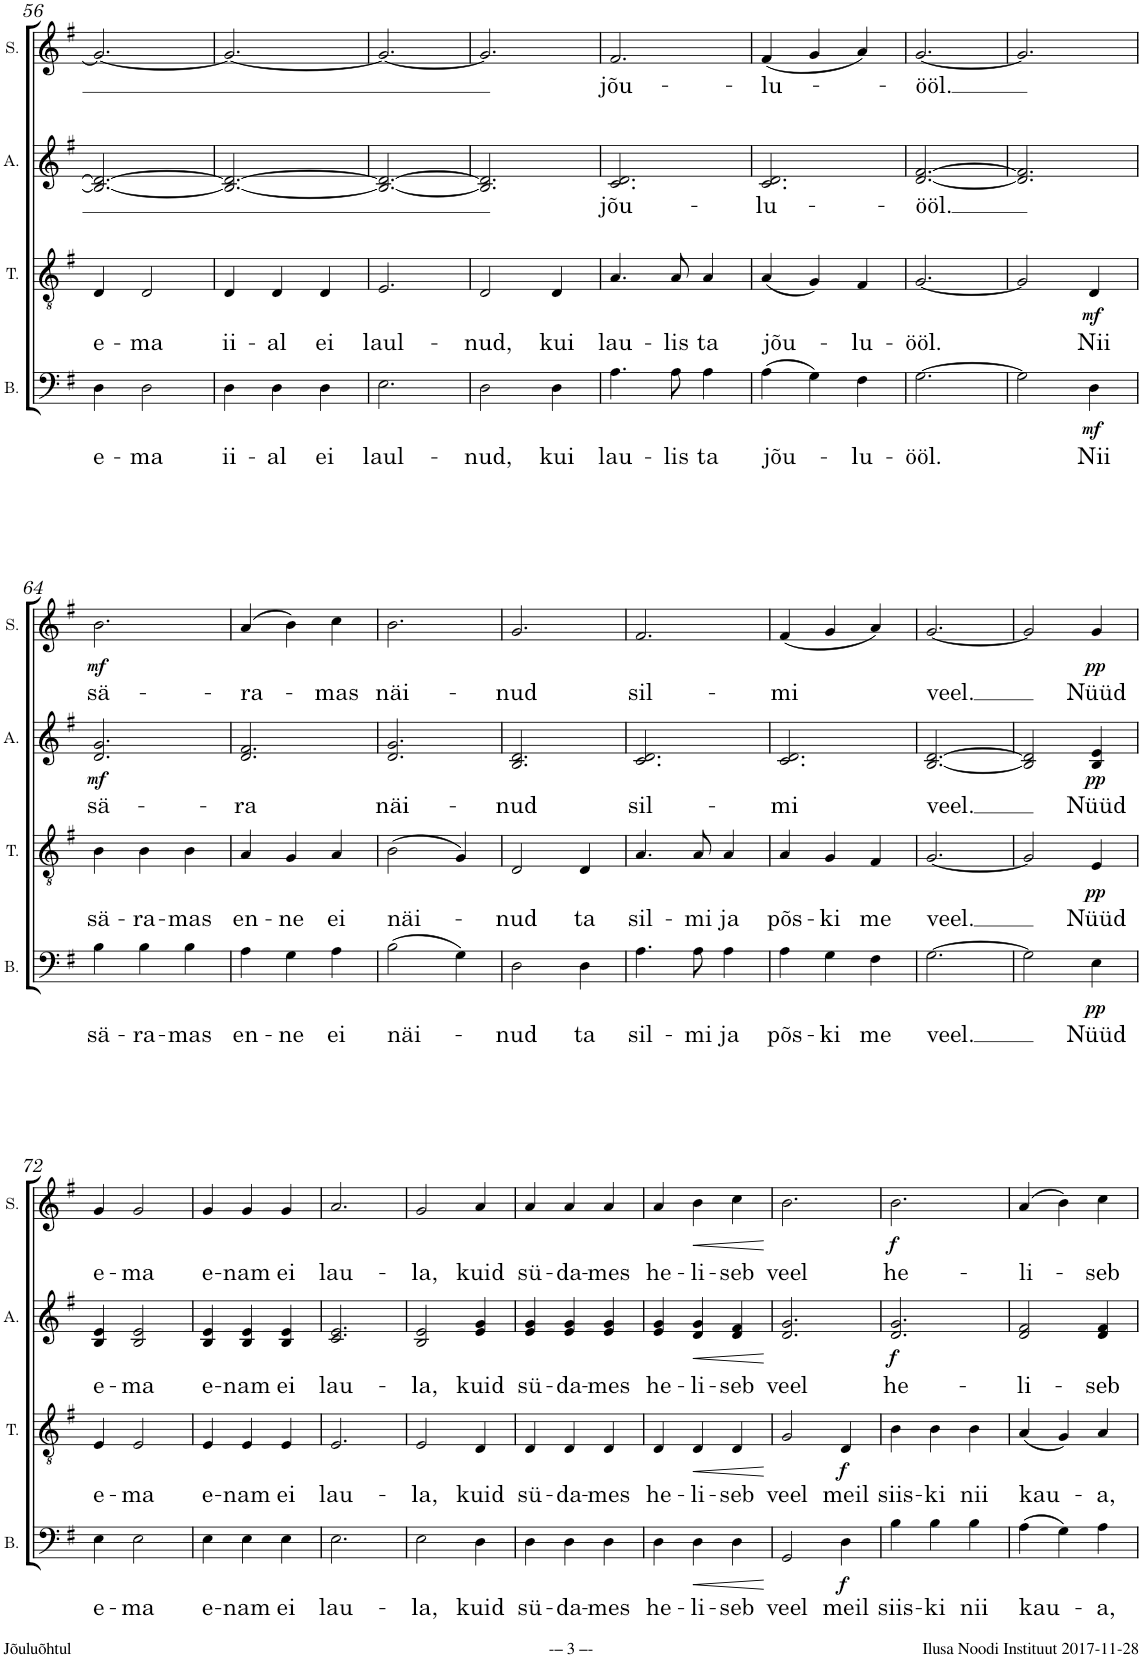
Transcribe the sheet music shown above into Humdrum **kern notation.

**kern	**text	**dynam	**kern	**text	**dynam	**kern	**text	**dynam	**kern	**text	**dynam	**kern	**text	**dynam	**kern	**text	**dynam
*part6	*part6	*part6	*part5	*part5	*part5	*part4	*part4	*part4	*part3	*part3	*part3	*part2	*part2	*part2	*part1	*part1	*part1
*staff6	*staff6	*staff6	*staff5	*staff5	*staff5	*staff4	*staff4	*staff4	*staff3	*staff3	*staff3	*staff2	*staff2	*staff2	*staff1	*staff1	*staff1
*I"Men	*	*	*I"Women	*	*	*I"B.	*	*	*I"T.	*	*	*I"A.	*	*	*I"S.	*	*
*I'M.	*	*	*I'W.	*	*	*I'B.	*	*	*I'T.	*	*	*I'A.	*	*	*I'S.	*	*
!!LO:PB:g=z
*clefF4	*	*	*clefG2	*	*	*clefF4	*	*	*clefGv2	*	*	*clefG2	*	*	*clefG2	*	*
*	*	*	*	*	*	*	*	*	*	*	*	*Trd1c2	*	*	*	*	*
*k[f#]	*	*	*k[f#]	*	*	*k[f#]	*	*	*k[f#]	*	*	*k[f#]	*	*	*k[f#]	*	*
*M3/4	*	*	*M3/4	*	*	*M3/4	*	*	*M3/4	*	*	*M3/4	*	*	*M3/4	*	*
=56	=56	=56	=56	=56	=56	=56	=56	=56	=56	=56	=56	=56	=56	=56	=56	=56	=56
*^	*	*	*^	*	*	*	*	*	*	*	*	*	*	*	*	*	*
!	!	!	!	!	!	!	!	!	!LO:LY:b	!	!	!LO:LY:b	!	!	!	!	!	!	!
4D	4D	e-	.	2.g_	2.B_ 2.d_	.	.	4D\	e-	.	4D/	e-	.	2.B/_ 2.d/_	.	.	2.g/_	.	.
!	!	!	!	!	!	!	!	!	!LO:LY:b	!	!	!LO:LY:b	!	!	!	!	!	!	!
2D	2D	-ma	.	.	.	.	.	2D\	-ma	.	2D/	-ma	.	.	.	.	.	.	.
=57	=57	=57	=57	=57	=57	=57	=57	=57	=57	=57	=57	=57	=57	=57	=57	=57	=57	=57	=57
!	!	!	!	!	!	!	!	!	!LO:LY:b	!	!	!LO:LY:b	!	!	!	!	!	!	!
4D	4D	ii-	.	2.g_	2.B_ 2.d_	.	.	4D\	ii-	.	4D/	ii-	.	2.B/_ 2.d/_	.	.	2.g/_	.	.
!	!	!	!	!	!	!	!	!	!LO:LY:b	!	!	!LO:LY:b	!	!	!	!	!	!	!
4D	4D	-al	.	.	.	.	.	4D\	-al	.	4D/	-al	.	.	.	.	.	.	.
!	!	!	!	!	!	!	!	!	!LO:LY:b	!	!	!LO:LY:b	!	!	!	!	!	!	!
4D	4D	ei	.	.	.	.	.	4D\	ei	.	4D/	ei	.	.	.	.	.	.	.
=58	=58	=58	=58	=58	=58	=58	=58	=58	=58	=58	=58	=58	=58	=58	=58	=58	=58	=58	=58
!	!	!	!	!	!	!	!	!	!LO:LY:b	!	!	!LO:LY:b	!	!	!	!	!	!	!
2.E	2.E	laul-	.	2.g_	2.B_ 2.d_	.	.	2.E\	laul-	.	2.E/	laul-	.	2.B/_ 2.d/_	.	.	2.g/_	.	.
=59	=59	=59	=59	=59	=59	=59	=59	=59	=59	=59	=59	=59	=59	=59	=59	=59	=59	=59	=59
!	!	!	!	!	!	!	!	!	!LO:LY:b	!	!	!LO:LY:b	!	!	!	!	!	!	!
2D	2D	-nud,	.	2.g]	2.B] 2.d]	.	.	2D\	-nud,	.	2D/	-nud,	.	2.B/] 2.d/]	.	.	2.g/]	.	.
!	!	!	!	!	!	!	!	!	!LO:LY:b	!	!	!LO:LY:b	!	!	!	!	!	!	!
4D	4D	kui	.	.	.	.	.	4D\	kui	.	4D/	kui	.	.	.	.	.	.	.
=60	=60	=60	=60	=60	=60	=60	=60	=60	=60	=60	=60	=60	=60	=60	=60	=60	=60	=60	=60
!	!	!	!	!	!	!	!	!	!LO:LY:b	!	!	!LO:LY:b	!	!	!LO:LY:b	!	!	!LO:LY:b	!
4.A	4.A	lau-	.	2.f#	2.c 2.d	jõu-	.	4.A\	lau-	.	4.A/	lau-	.	2.c/ 2.d/	jõu-	.	2.f#/	jõu-	.
!	!	!	!	!	!	!	!	!	!LO:LY:b	!	!	!LO:LY:b	!	!	!	!	!	!	!
8A	8A	-lis	.	.	.	.	.	8A\	-lis	.	8A/	-lis	.	.	.	.	.	.	.
!	!	!	!	!	!	!	!	!	!LO:LY:b	!	!	!LO:LY:b	!	!	!	!	!	!	!
4A	4A	ta	.	.	.	.	.	4A\	ta	.	4A/	ta	.	.	.	.	.	.	.
=61	=61	=61	=61	=61	=61	=61	=61	=61	=61	=61	=61	=61	=61	=61	=61	=61	=61	=61	=61
!	!	!	!	!	!	!	!	!	!LO:LY:b	!	!	!LO:LY:b	!	!	!LO:LY:b	!	!	!LO:LY:b	!
(4A	4A	jõu-	.	(4f#	2.c 2.d	-lu-	.	(4A\	jõu-	.	(4A/	jõu-	.	2.c/ 2.d/	-lu-	.	(4f#/	-lu-	.
4G)	4G	.	.	4g	.	.	.	4G\)	.	.	4G/)	.	.	.	.	.	4g/	.	.
!	!	!	!	!	!	!	!	!	!LO:LY:b	!	!	!LO:LY:b	!	!	!	!	!	!	!
4F#	4F#	-lu-	.	4a)	.	.	.	4F#\	-lu-	.	4F#/	-lu-	.	.	.	.	4a/)	.	.
=62	=62	=62	=62	=62	=62	=62	=62	=62	=62	=62	=62	=62	=62	=62	=62	=62	=62	=62	=62
!	!	!	!	!	!	!	!	!	!LO:LY:b	!	!	!LO:LY:b	!	!	!LO:LY:b	!	!	!LO:LY:b	!
[2.G	[2.G	-ööl.	.	[2.g	[2.d [2.f#	-ööl.	.	[2.G\	-ööl.	.	[2.G/	-ööl.	.	[2.d/ [2.f#/	-ööl.	.	[2.g/	-ööl.	.
=63	=63	=63	=63	=63	=63	=63	=63	=63	=63	=63	=63	=63	=63	=63	=63	=63	=63	=63	=63
2G]	2G]	.	.	2.g]	2.d] 2.f#]	.	.	2G\]	.	.	2G/]	.	.	2.d/] 2.f#/]	.	.	2.g/]	.	.
!	!	!	!LO:DY:b	!	!	!	!	!	!LO:LY:b	!LO:DY:b	!	!LO:LY:b	!LO:DY:b	!	!	!	!	!	!
4D	4D	Nii	mf	.	.	.	.	4D\	Nii	mf	4D/	Nii	mf	.	.	.	.	.	.
!!LO:LB:g=z
=64	=64	=64	=64	=64	=64	=64	=64	=64	=64	=64	=64	=64	=64	=64	=64	=64	=64	=64	=64
!	!	!	!	!	!	!	!LO:DY:b	!	!LO:LY:b	!	!	!LO:LY:b	!	!	!LO:LY:b	!LO:DY:b	!	!LO:LY:b	!LO:DY:b
4B	4B	sä-	.	2.b	2.d 2.g	sä-	mf	4B\	sä-	.	4B\	sä-	.	2.d/ 2.g/	sä-	mf	2.b\	sä-	mf
!	!	!	!	!	!	!	!	!	!LO:LY:b	!	!	!LO:LY:b	!	!	!	!	!	!	!
4B	4B	-ra-	.	.	.	.	.	4B\	-ra-	.	4B\	-ra-	.	.	.	.	.	.	.
!	!	!	!	!	!	!	!	!	!LO:LY:b	!	!	!LO:LY:b	!	!	!	!	!	!	!
4B	4B	-mas	.	.	.	.	.	4B\	-mas	.	4B\	-mas	.	.	.	.	.	.	.
=65	=65	=65	=65	=65	=65	=65	=65	=65	=65	=65	=65	=65	=65	=65	=65	=65	=65	=65	=65
!	!	!	!	!	!	!	!	!	!LO:LY:b	!	!	!LO:LY:b	!	!	!LO:LY:b	!	!	!LO:LY:b	!
4A	4A	en-	.	(4a	2.d 2.f#	-ra-	.	4A\	en-	.	4A/	en-	.	2.d/ 2.f#/	-ra	.	(4a/	-ra-	.
!	!	!	!	!	!	!	!	!	!LO:LY:b	!	!	!LO:LY:b	!	!	!	!	!	!	!
4G	4G	-ne	.	4b)	.	.	.	4G\	-ne	.	4G/	-ne	.	.	.	.	4b\)	.	.
!	!	!	!	!	!	!	!	!	!LO:LY:b	!	!	!LO:LY:b	!	!	!	!	!	!LO:LY:b	!
4A	4A	ei	.	4cc	.	-mas	.	4A\	ei	.	4A/	ei	.	.	.	.	4cc\	-mas	.
=66	=66	=66	=66	=66	=66	=66	=66	=66	=66	=66	=66	=66	=66	=66	=66	=66	=66	=66	=66
!	!	!	!	!	!	!	!	!	!LO:LY:b	!	!	!LO:LY:b	!	!	!LO:LY:b	!	!	!LO:LY:b	!
(2B	2B	näi-	.	2.b	2.d 2.g	näi-	.	(2B\	näi-	.	(2B\	näi-	.	2.d/ 2.g/	näi-	.	2.b\	näi-	.
4G)	4G	.	.	.	.	.	.	4G\)	.	.	4G/)	.	.	.	.	.	.	.	.
=67	=67	=67	=67	=67	=67	=67	=67	=67	=67	=67	=67	=67	=67	=67	=67	=67	=67	=67	=67
!	!	!	!	!	!	!	!	!	!LO:LY:b	!	!	!LO:LY:b	!	!	!LO:LY:b	!	!	!LO:LY:b	!
2D	2D	-nud	.	2.g	2.B 2.d	-nud	.	2D\	-nud	.	2D/	-nud	.	2.B/ 2.d/	-nud	.	2.g/	-nud	.
!	!	!	!	!	!	!	!	!	!LO:LY:b	!	!	!LO:LY:b	!	!	!	!	!	!	!
4D	4D	ta	.	.	.	.	.	4D\	ta	.	4D/	ta	.	.	.	.	.	.	.
=68	=68	=68	=68	=68	=68	=68	=68	=68	=68	=68	=68	=68	=68	=68	=68	=68	=68	=68	=68
!	!	!	!	!	!	!	!	!	!LO:LY:b	!	!	!LO:LY:b	!	!	!LO:LY:b	!	!	!LO:LY:b	!
4.A	4.A	sil-	.	2.f#	2.c 2.d	sil-	.	4.A\	sil-	.	4.A/	sil-	.	2.c/ 2.d/	sil-	.	2.f#/	sil-	.
!	!	!	!	!	!	!	!	!	!LO:LY:b	!	!	!LO:LY:b	!	!	!	!	!	!	!
8A	8A	-mi	.	.	.	.	.	8A\	-mi	.	8A/	-mi	.	.	.	.	.	.	.
!	!	!	!	!	!	!	!	!	!LO:LY:b	!	!	!LO:LY:b	!	!	!	!	!	!	!
4A	4A	ja	.	.	.	.	.	4A\	ja	.	4A/	ja	.	.	.	.	.	.	.
=69	=69	=69	=69	=69	=69	=69	=69	=69	=69	=69	=69	=69	=69	=69	=69	=69	=69	=69	=69
!	!	!	!	!	!	!	!	!	!LO:LY:b	!	!	!LO:LY:b	!	!	!LO:LY:b	!	!	!LO:LY:b	!
4A	4A	põs-	.	(4f#	2.c 2.d	-mi	.	4A\	põs-	.	4A/	põs-	.	2.c/ 2.d/	-mi	.	(4f#/	-mi	.
!	!	!	!	!	!	!	!	!	!LO:LY:b	!	!	!LO:LY:b	!	!	!	!	!	!	!
4G	4G	-ki	.	4g	.	.	.	4G\	-ki	.	4G/	-ki	.	.	.	.	4g/	.	.
!	!	!	!	!	!	!	!	!	!LO:LY:b	!	!	!LO:LY:b	!	!	!	!	!	!	!
4F#	4F#	me	.	4a)	.	.	.	4F#\	me	.	4F#/	me	.	.	.	.	4a/)	.	.
=70	=70	=70	=70	=70	=70	=70	=70	=70	=70	=70	=70	=70	=70	=70	=70	=70	=70	=70	=70
!	!	!	!	!	!	!	!	!	!LO:LY:b	!	!	!LO:LY:b	!	!	!LO:LY:b	!	!	!LO:LY:b	!
[2.G	[2.G	veel.	.	[2.g	[2.B [2.d	veel.	.	[2.G\	veel.	.	[2.G/	veel.	.	[2.B/ [2.d/	veel.	.	[2.g/	veel.	.
=71	=71	=71	=71	=71	=71	=71	=71	=71	=71	=71	=71	=71	=71	=71	=71	=71	=71	=71	=71
2G]	2G]	.	.	2g]	2B] 2d]	.	.	2G\]	.	.	2G/]	.	.	2B/] 2d/]	.	.	2g/]	.	.
!	!	!	!LO:DY:b	!	!	!	!LO:DY:b	!	!LO:LY:b	!LO:DY:b	!	!LO:LY:b	!LO:DY:b	!	!LO:LY:b	!LO:DY:b	!	!LO:LY:b	!LO:DY:b
4E	4E	Nüüd	pp	4g	4B 4e	Nüüd	pp	4E\	Nüüd	pp	4E/	Nüüd	pp	4B/ 4e/	Nüüd	pp	4g/	Nüüd	pp
!!LO:LB:g=z
=72	=72	=72	=72	=72	=72	=72	=72	=72	=72	=72	=72	=72	=72	=72	=72	=72	=72	=72	=72
!	!	!	!	!	!	!	!	!	!LO:LY:b	!	!	!LO:LY:b	!	!	!LO:LY:b	!	!	!LO:LY:b	!
4E	4E	e-	.	4g	4B 4e	e-	.	4E\	e-	.	4E/	e-	.	4B/ 4e/	e-	.	4g/	e-	.
!	!	!	!	!	!	!	!	!	!LO:LY:b	!	!	!LO:LY:b	!	!	!LO:LY:b	!	!	!LO:LY:b	!
2E	2E	-ma	.	2g	2B 2e	-ma	.	2E\	-ma	.	2E/	-ma	.	2B/ 2e/	-ma	.	2g/	-ma	.
=73	=73	=73	=73	=73	=73	=73	=73	=73	=73	=73	=73	=73	=73	=73	=73	=73	=73	=73	=73
!	!	!	!	!	!	!	!	!	!LO:LY:b	!	!	!LO:LY:b	!	!	!LO:LY:b	!	!	!LO:LY:b	!
4E	4E	e-	.	4g	4B 4e	e-	.	4E\	e-	.	4E/	e-	.	4B/ 4e/	e-	.	4g/	e-	.
!	!	!	!	!	!	!	!	!	!LO:LY:b	!	!	!LO:LY:b	!	!	!LO:LY:b	!	!	!LO:LY:b	!
4E	4E	-nam	.	4g	4B 4e	-nam	.	4E\	-nam	.	4E/	-nam	.	4B/ 4e/	-nam	.	4g/	-nam	.
!	!	!	!	!	!	!	!	!	!LO:LY:b	!	!	!LO:LY:b	!	!	!LO:LY:b	!	!	!LO:LY:b	!
4E	4E	ei	.	4g	4B 4e	ei	.	4E\	ei	.	4E/	ei	.	4B/ 4e/	ei	.	4g/	ei	.
=74	=74	=74	=74	=74	=74	=74	=74	=74	=74	=74	=74	=74	=74	=74	=74	=74	=74	=74	=74
!	!	!	!	!	!	!	!	!	!LO:LY:b	!	!	!LO:LY:b	!	!	!LO:LY:b	!	!	!LO:LY:b	!
2.E	2.E	lau-	.	2.a	2.c 2.e	lau-	.	2.E\	lau-	.	2.E/	lau-	.	2.c/ 2.e/	lau-	.	2.a/	lau-	.
=75	=75	=75	=75	=75	=75	=75	=75	=75	=75	=75	=75	=75	=75	=75	=75	=75	=75	=75	=75
!	!	!	!	!	!	!	!	!	!LO:LY:b	!	!	!LO:LY:b	!	!	!LO:LY:b	!	!	!LO:LY:b	!
2E	2E	-la,	.	2g	2B 2e	-la,	.	2E\	-la,	.	2E/	-la,	.	2B/ 2e/	-la,	.	2g/	-la,	.
!	!	!	!	!	!	!	!	!	!LO:LY:b	!	!	!LO:LY:b	!	!	!LO:LY:b	!	!	!LO:LY:b	!
4D	4D	kuid	.	4a	4e 4g	kuid	.	4D\	kuid	.	4D/	kuid	.	4e/ 4g/	kuid	.	4a/	kuid	.
=76	=76	=76	=76	=76	=76	=76	=76	=76	=76	=76	=76	=76	=76	=76	=76	=76	=76	=76	=76
!	!	!	!	!	!	!	!	!	!LO:LY:b	!	!	!LO:LY:b	!	!	!LO:LY:b	!	!	!LO:LY:b	!
4D	4D	sü-	.	4a	4e 4g	sü-	.	4D\	sü-	.	4D/	sü-	.	4e/ 4g/	sü-	.	4a/	sü-	.
!	!	!	!	!	!	!	!	!	!LO:LY:b	!	!	!LO:LY:b	!	!	!LO:LY:b	!	!	!LO:LY:b	!
4D	4D	-da-	.	4a	4e 4g	-da-	.	4D\	-da-	.	4D/	-da-	.	4e/ 4g/	-da-	.	4a/	-da-	.
!	!	!	!	!	!	!	!	!	!LO:LY:b	!	!	!LO:LY:b	!	!	!LO:LY:b	!	!	!LO:LY:b	!
4D	4D	-mes	.	4a	4e 4g	-mes	.	4D\	-mes	.	4D/	-mes	.	4e/ 4g/	-mes	.	4a/	-mes	.
=77	=77	=77	=77	=77	=77	=77	=77	=77	=77	=77	=77	=77	=77	=77	=77	=77	=77	=77	=77
!	!	!	!	!	!	!	!	!	!LO:LY:b	!	!	!LO:LY:b	!	!	!LO:LY:b	!	!	!LO:LY:b	!
4D	4D	he-	.	4a	4e 4g	he-	.	4D\	he-	.	4D/	he-	.	4e/ 4g/	he-	.	4a/	he-	.
!	!	!	!LO:HP:b	!	!	!	!LO:HP:b	!	!LO:LY:b	!LO:HP:b	!	!LO:LY:b	!LO:HP:b	!	!LO:LY:b	!LO:HP:b	!	!LO:LY:b	!LO:HP:b
4D	4D	-li-	<	4b	4d 4g	-li-	<	4D\	-li-	<	4D/	-li-	<	4d/ 4g/	-li-	<	4b\	-li-	<
!	!	!	!	!	!	!	!	!	!LO:LY:b	!	!	!LO:LY:b	!	!	!LO:LY:b	!	!	!LO:LY:b	!
4D	4D	-seb	.	4cc	4d 4f#	-seb	.	4D\	-seb	.	4D/	-seb	.	4d/ 4f#/	-seb	.	4cc\	-seb	.
*v	*v	*	*	*	*	*	*	*	*	*	*	*	*	*	*	*	*	*	*
*	*	*	*v	*v	*	*	*	*	*	*	*	*	*	*	*	*	*	*
.	.	[	.	.	[	.	.	[	.	.	[	.	.	[	.	.	[
=78	=78	=78	=78	=78	=78	=78	=78	=78	=78	=78	=78	=78	=78	=78	=78	=78	=78
*^	*	*	*^	*	*	*	*	*	*	*	*	*	*	*	*	*	*
!	!	!	!	!	!	!	!	!	!LO:LY:b	!	!	!LO:LY:b	!	!	!LO:LY:b	!	!	!LO:LY:b	!
2G	2GG	veel	.	2.b	2.d 2.g	veel	.	2GG/	veel	.	2G/	veel	.	2.d/ 2.g/	veel	.	2.b\	veel	.
!	!	!	!LO:DY:b	!	!	!	!	!	!LO:LY:b	!LO:DY:b	!	!LO:LY:b	!LO:DY:b	!	!	!	!	!	!
4D	4D	meil	f	.	.	.	.	4D\	meil	f	4D/	meil	f	.	.	.	.	.	.
=79	=79	=79	=79	=79	=79	=79	=79	=79	=79	=79	=79	=79	=79	=79	=79	=79	=79	=79	=79
!	!	!	!	!	!	!	!LO:DY:b	!	!LO:LY:b	!	!	!LO:LY:b	!	!	!LO:LY:b	!LO:DY:b	!	!LO:LY:b	!LO:DY:b
4B	4B	siis-	.	2.b	2.d 2.g	he-	f	4B\	siis-	.	4B\	siis-	.	2.d/ 2.g/	he-	f	2.b\	he-	f
!	!	!	!	!	!	!	!	!	!LO:LY:b	!	!	!LO:LY:b	!	!	!	!	!	!	!
4B	4B	-ki	.	.	.	.	.	4B\	-ki	.	4B\	-ki	.	.	.	.	.	.	.
!	!	!	!	!	!	!	!	!	!LO:LY:b	!	!	!LO:LY:b	!	!	!	!	!	!	!
4B	4B	nii	.	.	.	.	.	4B\	nii	.	4B\	nii	.	.	.	.	.	.	.
=80	=80	=80	=80	=80	=80	=80	=80	=80	=80	=80	=80	=80	=80	=80	=80	=80	=80	=80	=80
!	!	!	!	!	!	!	!	!	!LO:LY:b	!	!	!LO:LY:b	!	!	!LO:LY:b	!	!	!LO:LY:b	!
(4A	4A	kau-	.	(4a	2d 2f#	-li-	.	(4A\	kau-	.	(4A/	kau-	.	2d/ 2f#/	-li-	.	(4a/	-li-	.
4G)	4G	.	.	4b)	.	.	.	4G\)	.	.	4G/)	.	.	.	.	.	4b\)	.	.
!	!	!	!	!	!	!	!	!	!LO:LY:b	!	!	!LO:LY:b	!	!	!LO:LY:b	!	!	!LO:LY:b	!
4A	4A	-a,	.	4cc	4d 4f#	-seb	.	4A\	-a,	.	4A/	-a,	.	4d/ 4f#/	-seb	.	4cc\	-seb	.
*v	*v	*	*	*	*	*	*	*	*	*	*	*	*	*	*	*	*	*	*
*	*	*	*v	*v	*	*	*	*	*	*	*	*	*	*	*	*	*	*
=	=	=	=	=	=	=	=	=	=	=	=	=	=	=	=	=	=
*-	*-	*-	*-	*-	*-	*-	*-	*-	*-	*-	*-	*-	*-	*-	*-	*-	*-
